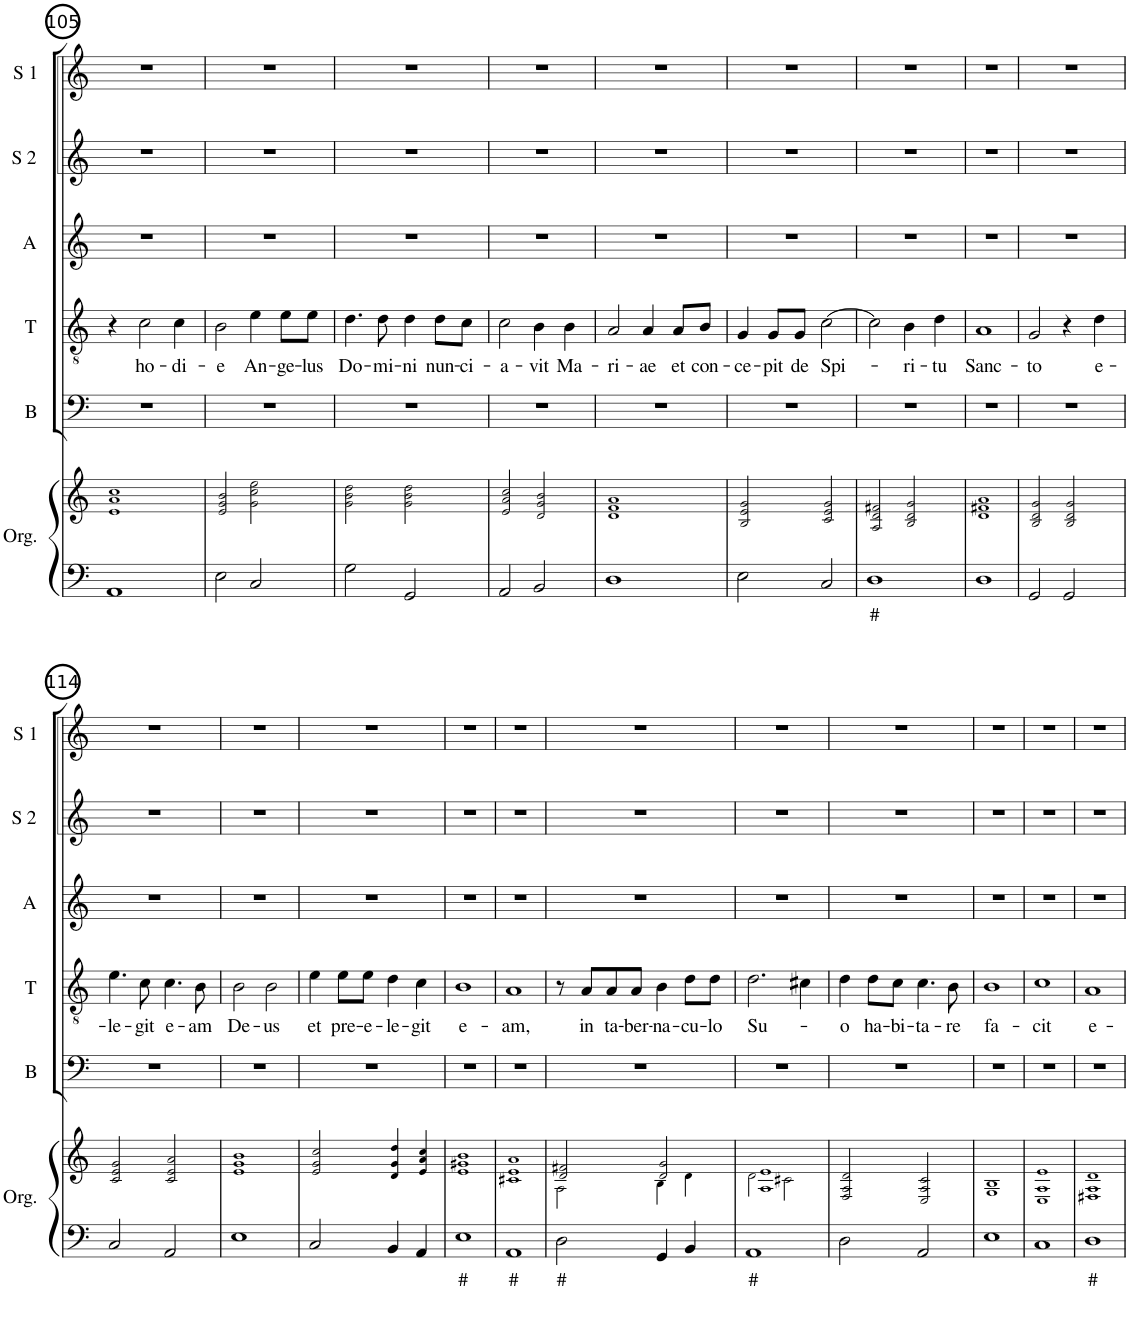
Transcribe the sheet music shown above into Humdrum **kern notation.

**kern	**text	**kern	**kern	**kern	**text	**kern	**kern	**kern
*part6	*part6	*part6	*part5	*part4	*part4	*part3	*part2	*part1
*staff7	*staff7	*staff6	*staff5	*staff4	*staff4	*staff3	*staff2	*staff1
*I"Organ	*	*	*I"Bass	*I"Tenor	*	*I"Alto	*I"Soprano 2	*I"Soprano 1
*I'Org.	*	*	*I'B	*I'T	*	*I'A	*I'S 2	*I'S 1
!!LO:PB:g=z
*clefF4	*	*clefG2	*clefF4	*clefGv2	*	*clefG2	*clefG2	*clefG2
*k[]	*	*k[]	*k[]	*k[]	*	*k[]	*k[]	*k[]
*M4/4	*	*M4/4	*M4/4	*M4/4	*	*M4/4	*M4/4	*M4/4
*met(c)	*	*met(c)	*met(c)	*met(c)	*	*met(c)	*met(c)	*met(c)
=105	=105	=105	=105	=105	=105	=105	=105	=105
1AA	.	1e! 1a! 1cc!	1r	4r	.	1r	1r	1r
!	!	!	!	!	!LO:LY:b	!	!	!
.	.	.	.	2c\	ho-	.	.	.
!	!	!	!	!	!LO:LY:b	!	!	!
.	.	.	.	4c\	-di-	.	.	.
=106	=106	=106	=106	=106	=106	=106	=106	=106
!	!	!	!	!	!LO:LY:b	!	!	!
2E\	.	2e!/ 2g!/ 2b!/	1r	2B\	-e	1r	1r	1r
!	!	!	!	!	!LO:LY:b	!	!	!
2C/	.	2g!\ 2cc!\ 2ee!\	.	4e\	An-	.	.	.
!	!	!	!	!	!LO:LY:b	!	!	!
.	.	.	.	8e\L	-ge-	.	.	.
!	!	!	!	!	!LO:LY:b	!	!	!
.	.	.	.	8e\J	-lus	.	.	.
=107	=107	=107	=107	=107	=107	=107	=107	=107
!	!	!	!	!	!LO:LY:b	!	!	!
2G\	.	2g!\ 2b!\ 2dd!\	1r	4.d\	Do-	1r	1r	1r
!	!	!	!	!	!LO:LY:b	!	!	!
.	.	.	.	8d\	-mi-	.	.	.
!	!	!	!	!	!LO:LY:b	!	!	!
2GG/	.	2g!\ 2b!\ 2dd!\	.	4d\	-ni	.	.	.
!	!	!	!	!	!LO:LY:b	!	!	!
.	.	.	.	8d\L	nun-	.	.	.
!	!	!	!	!	!LO:LY:b	!	!	!
.	.	.	.	8c\J	-ci-	.	.	.
=108	=108	=108	=108	=108	=108	=108	=108	=108
!	!	!	!	!	!LO:LY:b	!	!	!
2AA/	.	2e!/ 2a!/ 2cc!/	1r	2c\	-a-	1r	1r	1r
!	!	!	!	!	!LO:LY:b	!	!	!
2BB/	.	2d!/ 2g!/ 2b!/	.	4B\	-vit	.	.	.
!	!	!	!	!	!LO:LY:b	!	!	!
.	.	.	.	4B\	Ma-	.	.	.
=109	=109	=109	=109	=109	=109	=109	=109	=109
!	!	!	!	!	!LO:LY:b	!	!	!
1D	.	1d! 1f! 1a!	1r	2A/	-ri-	1r	1r	1r
!	!	!	!	!	!LO:LY:b	!	!	!
.	.	.	.	4A/	-ae	.	.	.
!	!	!	!	!	!LO:LY:b	!	!	!
.	.	.	.	8A/L	et	.	.	.
!	!	!	!	!	!LO:LY:b	!	!	!
.	.	.	.	8B/J	con-	.	.	.
=110	=110	=110	=110	=110	=110	=110	=110	=110
!	!	!	!	!	!LO:LY:b	!	!	!
2E\	.	2B!/ 2e!/ 2g!/	1r	4G/	-ce-	1r	1r	1r
!	!	!	!	!	!LO:LY:b	!	!	!
.	.	.	.	8G/L	-pit	.	.	.
!	!	!	!	!	!LO:LY:b	!	!	!
.	.	.	.	8G/J	de	.	.	.
!	!	!	!	!	!LO:LY:b	!	!	!
2C/	.	2c!/ 2e!/ 2g!/	.	[2c\	Spi-	.	.	.
=111	=111	=111	=111	=111	=111	=111	=111	=111
!	!LO:LY:b	!	!	!	!	!	!	!
1D	#	2A!/ 2d!/ 2f#X!/	1r	2c\]	.	1r	1r	1r
!	!	!	!	!	!LO:LY:b	!	!	!
.	.	2B!/ 2d!/ 2g!/	.	4B\	-ri-	.	.	.
!	!	!	!	!	!LO:LY:b	!	!	!
.	.	.	.	4d\	-tu	.	.	.
=112	=112	=112	=112	=112	=112	=112	=112	=112
!	!	!	!	!	!LO:LY:b	!	!	!
1D	.	1d! 1f#X! 1a!	1r	1A	Sanc-	1r	1r	1r
=113	=113	=113	=113	=113	=113	=113	=113	=113
!	!	!	!	!	!LO:LY:b	!	!	!
2GG/	.	2B!/ 2d!/ 2g!/	1r	2G/	-to	1r	1r	1r
2GG/	.	2B!/ 2d!/ 2g!/	.	4r	.	.	.	.
!	!	!	!	!	!LO:LY:b	!	!	!
.	.	.	.	4d\	e-	.	.	.
!!LO:LB:g=z
=114	=114	=114	=114	=114	=114	=114	=114	=114
!	!	!	!	!	!LO:LY:b	!	!	!
2C/	.	2c!/ 2e!/ 2g!/	1r	4.e\	-le-	1r	1r	1r
!	!	!	!	!	!LO:LY:b	!	!	!
.	.	.	.	8c\	-git	.	.	.
!	!	!	!	!	!LO:LY:b	!	!	!
2AA/	.	2c!/ 2e!/ 2a!/	.	4.c\	e-	.	.	.
!	!	!	!	!	!LO:LY:b	!	!	!
.	.	.	.	8B\	-am	.	.	.
=115	=115	=115	=115	=115	=115	=115	=115	=115
!	!	!	!	!	!LO:LY:b	!	!	!
1E	.	1e! 1g! 1b!	1r	2B\	De-	1r	1r	1r
!	!	!	!	!	!LO:LY:b	!	!	!
.	.	.	.	2B\	-us	.	.	.
=116	=116	=116	=116	=116	=116	=116	=116	=116
!	!	!	!	!	!LO:LY:b	!	!	!
2C/	.	2e!/ 2g!/ 2cc!/	1r	4e\	et	1r	1r	1r
!	!	!	!	!	!LO:LY:b	!	!	!
.	.	.	.	8e\L	pre-	.	.	.
!	!	!	!	!	!LO:LY:b	!	!	!
.	.	.	.	8e\J	-e-	.	.	.
!	!	!	!	!	!LO:LY:b	!	!	!
4BB/	.	4d!/ 4g!/ 4dd!/	.	4d\	-le-	.	.	.
!	!	!	!	!	!LO:LY:b	!	!	!
4AA/	.	4e!/ 4a!/ 4cc!/	.	4c\	-git	.	.	.
=117	=117	=117	=117	=117	=117	=117	=117	=117
!	!LO:LY:b	!	!	!	!LO:LY:b	!	!	!
1E	#	1e! 1g#X! 1b!	1r	1B	e-	1r	1r	1r
=118	=118	=118	=118	=118	=118	=118	=118	=118
!	!LO:LY:b	!	!	!	!LO:LY:b	!	!	!
1AA	#	1c#X! 1e! 1a!	1r	1A	-am,	1r	1r	1r
=119	=119	=119	=119	=119	=119	=119	=119	=119
!	!LO:LY:b	!	!	!	!	!	!	!
*	*	*^	*	*	*	*	*	*
2D\	#	2d!/ 2f#X!/	2A!\	1r	8r	.	1r	1r	1r
!	!	!	!	!	!	!LO:LY:b	!	!	!
.	.	.	.	.	8A/L	in	.	.	.
!	!	!	!	!	!	!LO:LY:b	!	!	!
.	.	.	.	.	8A/	ta-	.	.	.
!	!	!	!	!	!	!LO:LY:b	!	!	!
.	.	.	.	.	8A/J	-ber-	.	.	.
!	!	!	!	!	!	!LO:LY:b	!	!	!
4GG/	.	2d!/ 2g!/	4B!\	.	4B\	-na-	.	.	.
!	!	!	!	!	!	!LO:LY:b	!	!	!
4BB/	.	.	4d!\	.	8d\L	-cu-	.	.	.
!	!	!	!	!	!	!LO:LY:b	!	!	!
.	.	.	.	.	8d\J	-lo	.	.	.
=120	=120	=120	=120	=120	=120	=120	=120	=120	=120
!	!LO:LY:b	!	!	!	!	!LO:LY:b	!	!	!
1AA	#	1A! 1e!	2d!\	1r	2.d\	Su-	1r	1r	1r
.	.	.	2c#X!\	.	.	.	.	.	.
.	.	.	.	.	4c#X\	.	.	.	.
*	*	*v	*v	*	*	*	*	*	*
=121	=121	=121	=121	=121	=121	=121	=121	=121
!	!	!	!	!	!LO:LY:b	!	!	!
2D\	.	2F!/ 2A!/ 2d!/	1r	4d\	-o	1r	1r	1r
!	!	!	!	!	!LO:LY:b	!	!	!
.	.	.	.	8d\L	ha-	.	.	.
!	!	!	!	!	!LO:LY:b	!	!	!
.	.	.	.	8c\J	-bi-	.	.	.
!	!	!	!	!	!LO:LY:b	!	!	!
2AA/	.	2E!/ 2A!/ 2c!/	.	4.c\	-ta-	.	.	.
!	!	!	!	!	!LO:LY:b	!	!	!
.	.	.	.	8B\	-re	.	.	.
=122	=122	=122	=122	=122	=122	=122	=122	=122
!	!	!	!	!	!LO:LY:b	!	!	!
1E	.	1G! 1B!	1r	1B	fa-	1r	1r	1r
=123	=123	=123	=123	=123	=123	=123	=123	=123
!	!	!	!	!	!LO:LY:b	!	!	!
1C	.	1E! 1A! 1e!	1r	1c	-cit	1r	1r	1r
=124	=124	=124	=124	=124	=124	=124	=124	=124
!	!LO:LY:b	!	!	!	!LO:LY:b	!	!	!
1D	#	1F#X! 1A! 1d!	1r	1A	e-	1r	1r	1r
=	=	=	=	=	=	=	=	=
*-	*-	*-	*-	*-	*-	*-	*-	*-
